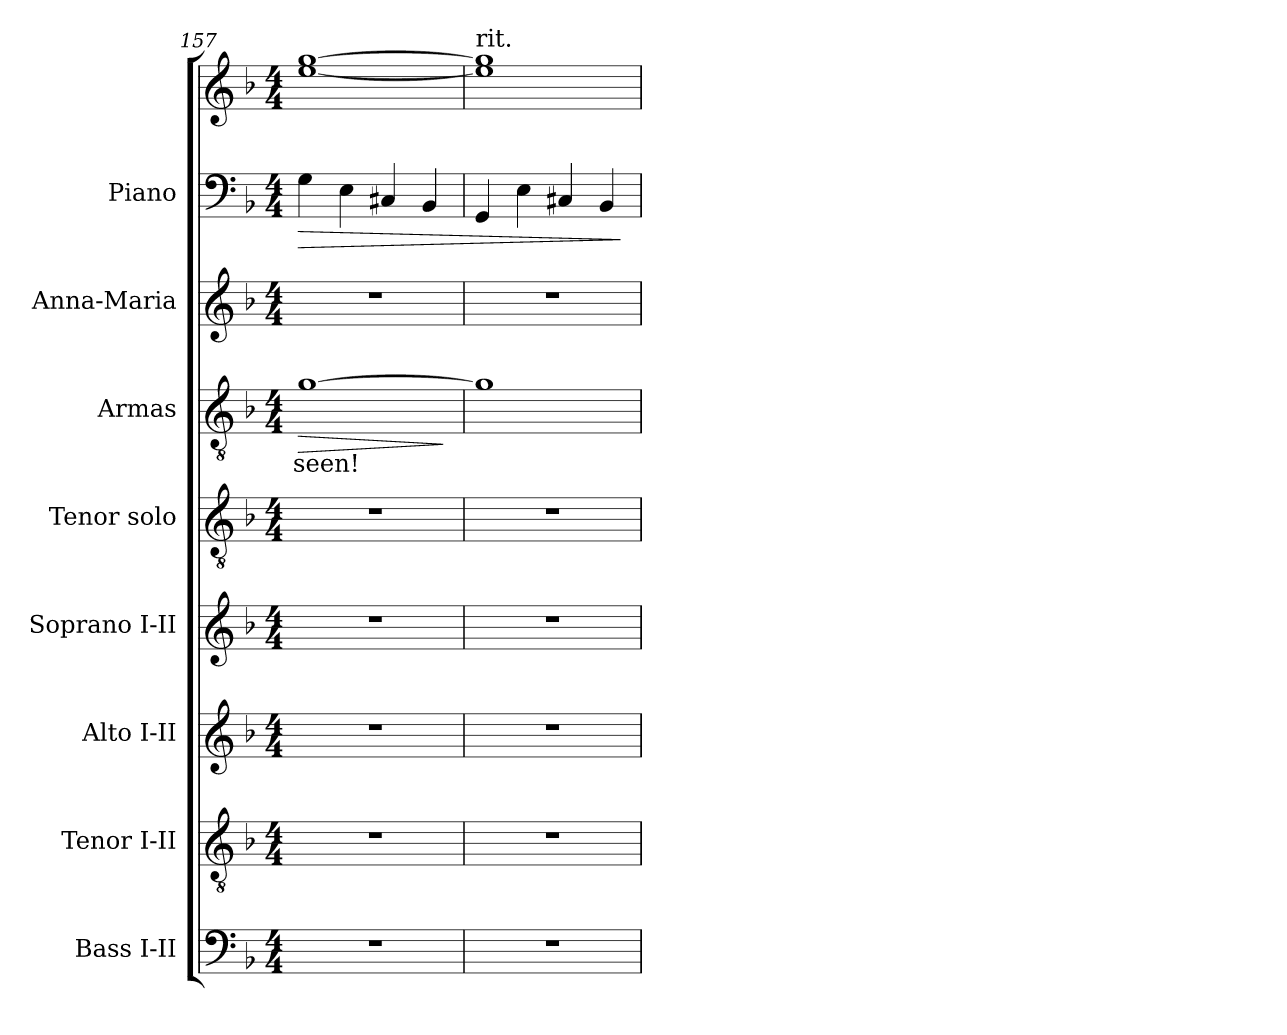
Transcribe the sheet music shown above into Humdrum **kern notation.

**kern	**kern	**kern	**kern	**kern	**kern	**text	**dynam	**kern	**kern	**kern	**dynam
*part8	*part7	*part6	*part5	*part4	*part3	*part3	*part3	*part2	*part1	*part1	*part1
*staff9	*staff8	*staff7	*staff6	*staff5	*staff4	*staff4	*staff4	*staff3	*staff2	*staff1	*staff1/2
*I"Bass I-II	*I"Tenor I-II	*I"Alto I-II	*I"Soprano I-II	*I"Tenor solo	*I"Armas	*	*	*I"Anna-Maria	*I"Piano	*	*
*I'B.	*I'T.	*I'A.	*I'S.	*I'T. Solo	*I'Armas	*	*	*I'A-M	*I'Pno.	*	*
*clefF4	*clefGv2	*clefG2	*clefG2	*clefGv2	*clefGv2	*	*	*clefG2	*clefF4	*clefG2	*
*	*ITrd7c12	*	*	*ITrd7c12	*ITrd7c12	*	*	*	*	*	*
*k[b-]	*k[b-]	*k[b-]	*k[b-]	*k[b-]	*k[b-]	*	*	*k[b-]	*k[b-]	*k[b-]	*
*F:	*F:	*F:	*F:	*F:	*F:	*	*	*F:	*F:	*F:	*
*M4/4	*M4/4	*M4/4	*M4/4	*M4/4	*M4/4	*	*	*M4/4	*M4/4	*M4/4	*
*MM124	*MM124	*MM124	*MM124	*MM124	*MM124	*	*	*MM124	*MM124	*MM124	*
=157	=157	=157	=157	=157	=157	=157	=157	=157	=157	=157	=157
!	!	!	!	!	!	!LO:LY:b:color=#000000	!LO:HP:b	!	!	!	!LO:HP:b=2
1r	1r	1r	1r	1r	[>1Gi	-seen!	>	1r	4Gi\	[<1eei [>1ggi	>
.	.	.	.	.	.	.	.	.	4Ei\	.	.
.	.	.	.	.	.	.	.	.	4C#Xi/	.	.
.	.	.	.	.	.	.	.	.	4BB-i/	.	.
.	.	.	.	.	.	.	]	.	.	.	.
=158	=158	=158	=158	=158	=158	=158	=158	=158	=158	=158	=158
!	!	!	!	!	!	!	!	!	!	!LO:TX:t=rit.	!
1r	1r	1r	1r	1r	1Gi]	.	.	1r	4GGi/	1eei] 1ggi]	.
.	.	.	.	.	.	.	.	.	4Ei\	.	.
.	.	.	.	.	.	.	.	.	4C#Xi/	.	.
.	.	.	.	.	.	.	.	.	4BB-i/	.	.
.	.	.	.	.	.	.	.	.	.	.	]
=	=	=	=	=	=	=	=	=	=	=	=
*-	*-	*-	*-	*-	*-	*-	*-	*-	*-	*-	*-
